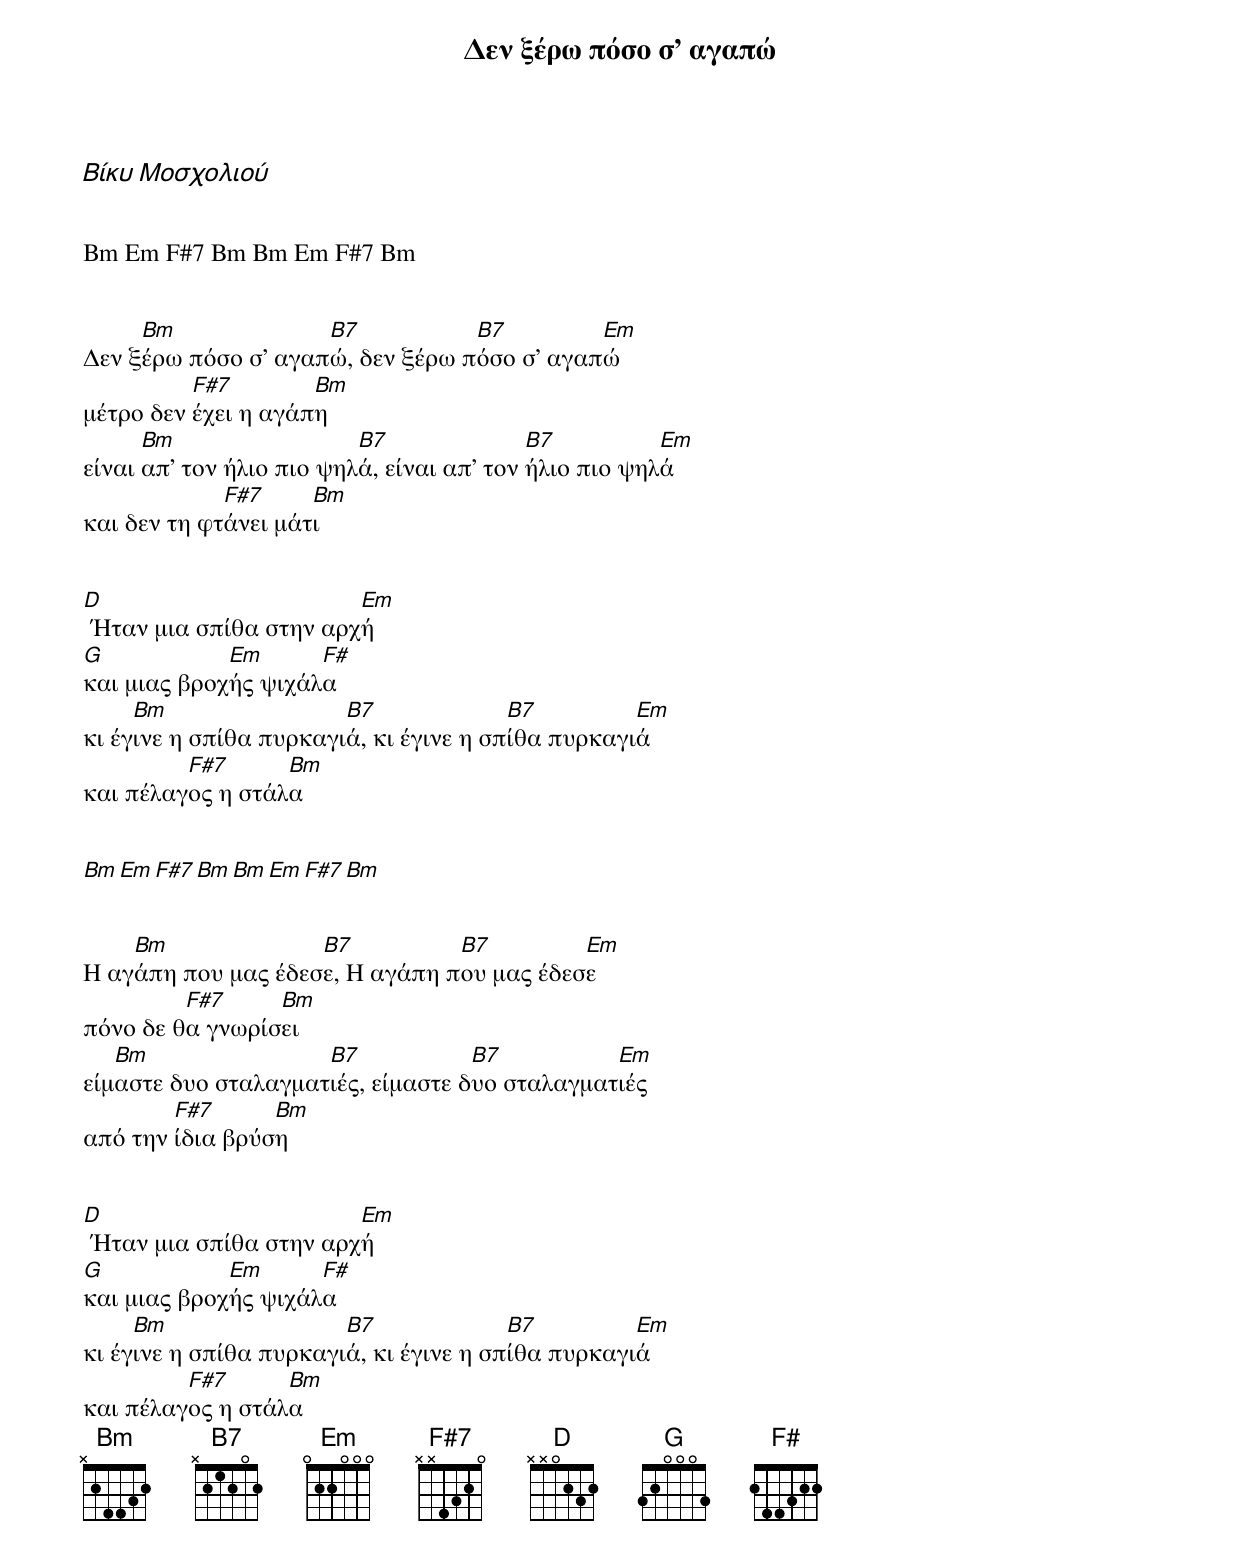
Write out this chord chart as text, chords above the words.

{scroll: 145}
{title: Δεν ξέρω πόσο σ’ αγαπώ}
{comment_italic: Βίκυ Μοσχολιού}


Bm Em F#7 Bm Bm Em F#7 Bm


     Bm              B7           B7         Em
Δεν ξέρω πόσο σ’ αγαπώ, δεν ξέρω πόσο σ’ αγαπώ
          F#7        Bm
μέτρο δεν έχει η αγάπη
      Bm                  B7               B7          Em
είναι απ’ τον ήλιο πιο ψηλά, είναι απ’ τον ήλιο πιο ψηλά
             F#7     Bm
και δεν τη φτάνει μάτι


D                       Em
 Ήταν μια σπίθα στην αρχή
G            Em      F#
και μιας βροχής ψιχάλα
     Bm                 B7              B7         Em
κι έγινε η σπίθα πυρκαγιά, κι έγινε η σπίθα πυρκαγιά
         F#7      Bm
και πέλαγος η στάλα


Bm Em F#7 Bm Bm Em F#7 Bm


    Bm              B7          B7         Em
Η αγάπη που μας έδεσε, Η αγάπη που μας έδεσε
         F#7     Bm
πόνο δε θα γνωρίσει
   Bm                B7            B7          Em
είμαστε δυο σταλαγματιές, είμαστε δυο σταλαγματιές
        F#7      Bm
από την ίδια βρύση


D                       Em
 Ήταν μια σπίθα στην αρχή
G            Em      F#
και μιας βροχής ψιχάλα
     Bm                 B7              B7         Em
κι έγινε η σπίθα πυρκαγιά, κι έγινε η σπίθα πυρκαγιά
         F#7      Bm
και πέλαγος η στάλα
